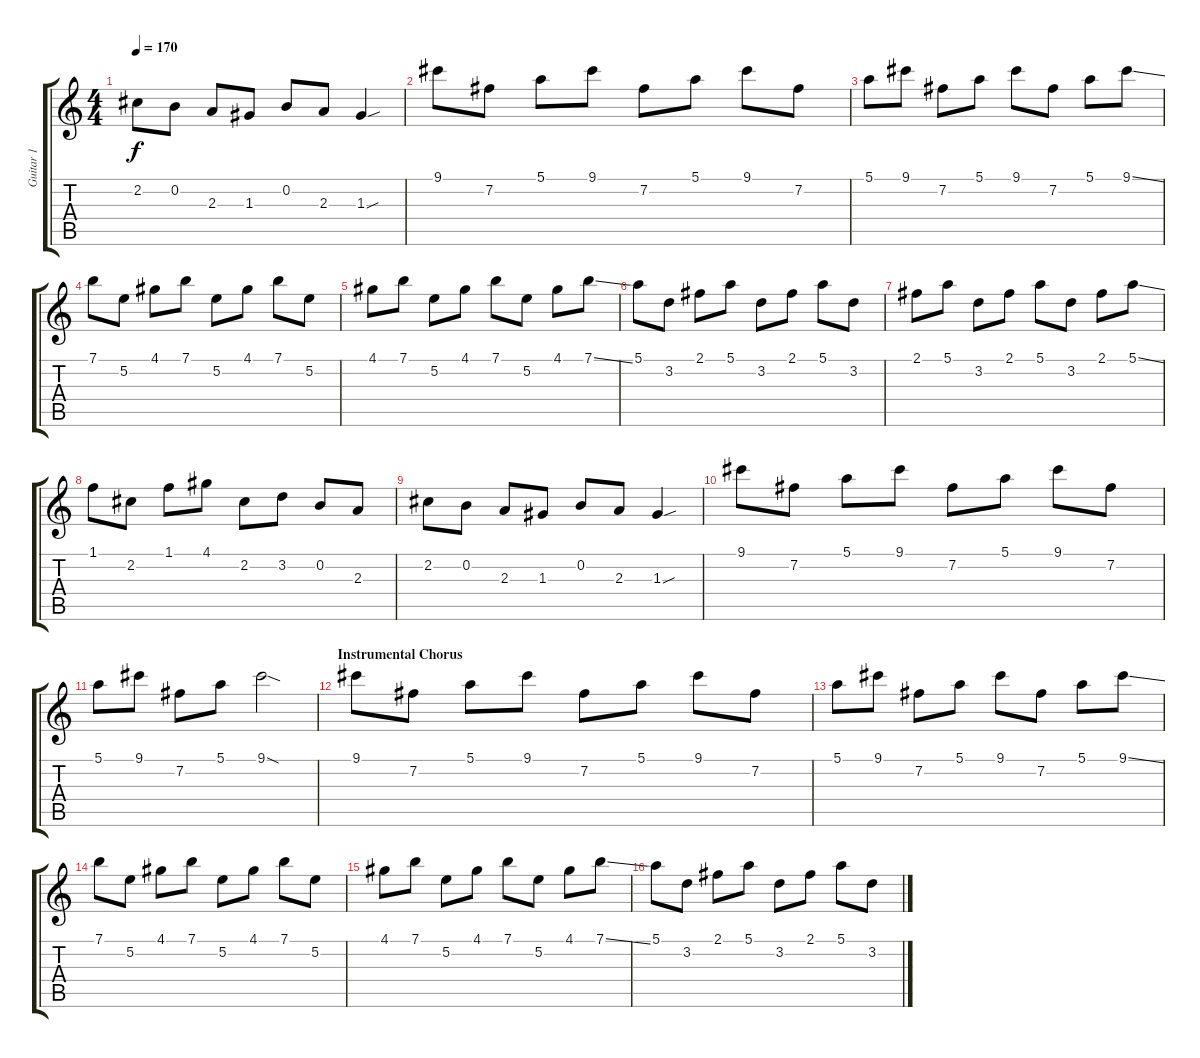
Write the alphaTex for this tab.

\track ("Guitar 1" "Guitar 1") {instrument overdrivenguitar}
\staff {score tabs}
\tuning (E4 B3 G3 D3 A2 E2) {hide}
\ts (4 4)
\tempo 170
\clef g2
\ks c
2.2.8{dy f} 0.2.8 2.3.8 1.3.8 0.2.8 2.3.8 1.3{sou}.4 |
9.1.8 7.2.8 5.1.8 9.1.8 7.2.8 5.1.8 9.1.8 7.2.8 |
5.1.8 9.1.8 7.2.8 5.1.8 9.1.8 7.2.8 5.1.8 9.1{ss}.8 |
7.1.8 5.2.8 4.1.8 7.1.8 5.2.8 4.1.8 7.1.8 5.2.8 |
4.1.8 7.1.8 5.2.8 4.1.8 7.1.8 5.2.8 4.1.8 7.1{ss}.8 |
5.1.8 3.2.8 2.1.8 5.1.8 3.2.8 2.1.8 5.1.8 3.2.8 |
2.1.8 5.1.8 3.2.8 2.1.8 5.1.8 3.2.8 2.1.8 5.1{ss}.8 |
1.1.8 2.2.8 1.1.8 4.1.8 2.2.8 3.2.8 0.2.8 2.3.8 |
2.2.8 0.2.8 2.3.8 1.3.8 0.2.8 2.3.8 1.3{sou}.4 |
9.1.8 7.2.8 5.1.8 9.1.8 7.2.8 5.1.8 9.1.8 7.2.8 |
5.1.8 9.1.8 7.2.8 5.1.8 9.1{sod}.2 |
\section ("" "Instrumental Chorus")
9.1.8 7.2.8 5.1.8 9.1.8 7.2.8 5.1.8 9.1.8 7.2.8 |
5.1.8 9.1.8 7.2.8 5.1.8 9.1.8 7.2.8 5.1.8 9.1{ss}.8 |
7.1.8 5.2.8 4.1.8 7.1.8 5.2.8 4.1.8 7.1.8 5.2.8 |
4.1.8 7.1.8 5.2.8 4.1.8 7.1.8 5.2.8 4.1.8 7.1{ss}.8 |
5.1.8 3.2.8 2.1.8 5.1.8 3.2.8 2.1.8 5.1.8 3.2.8
